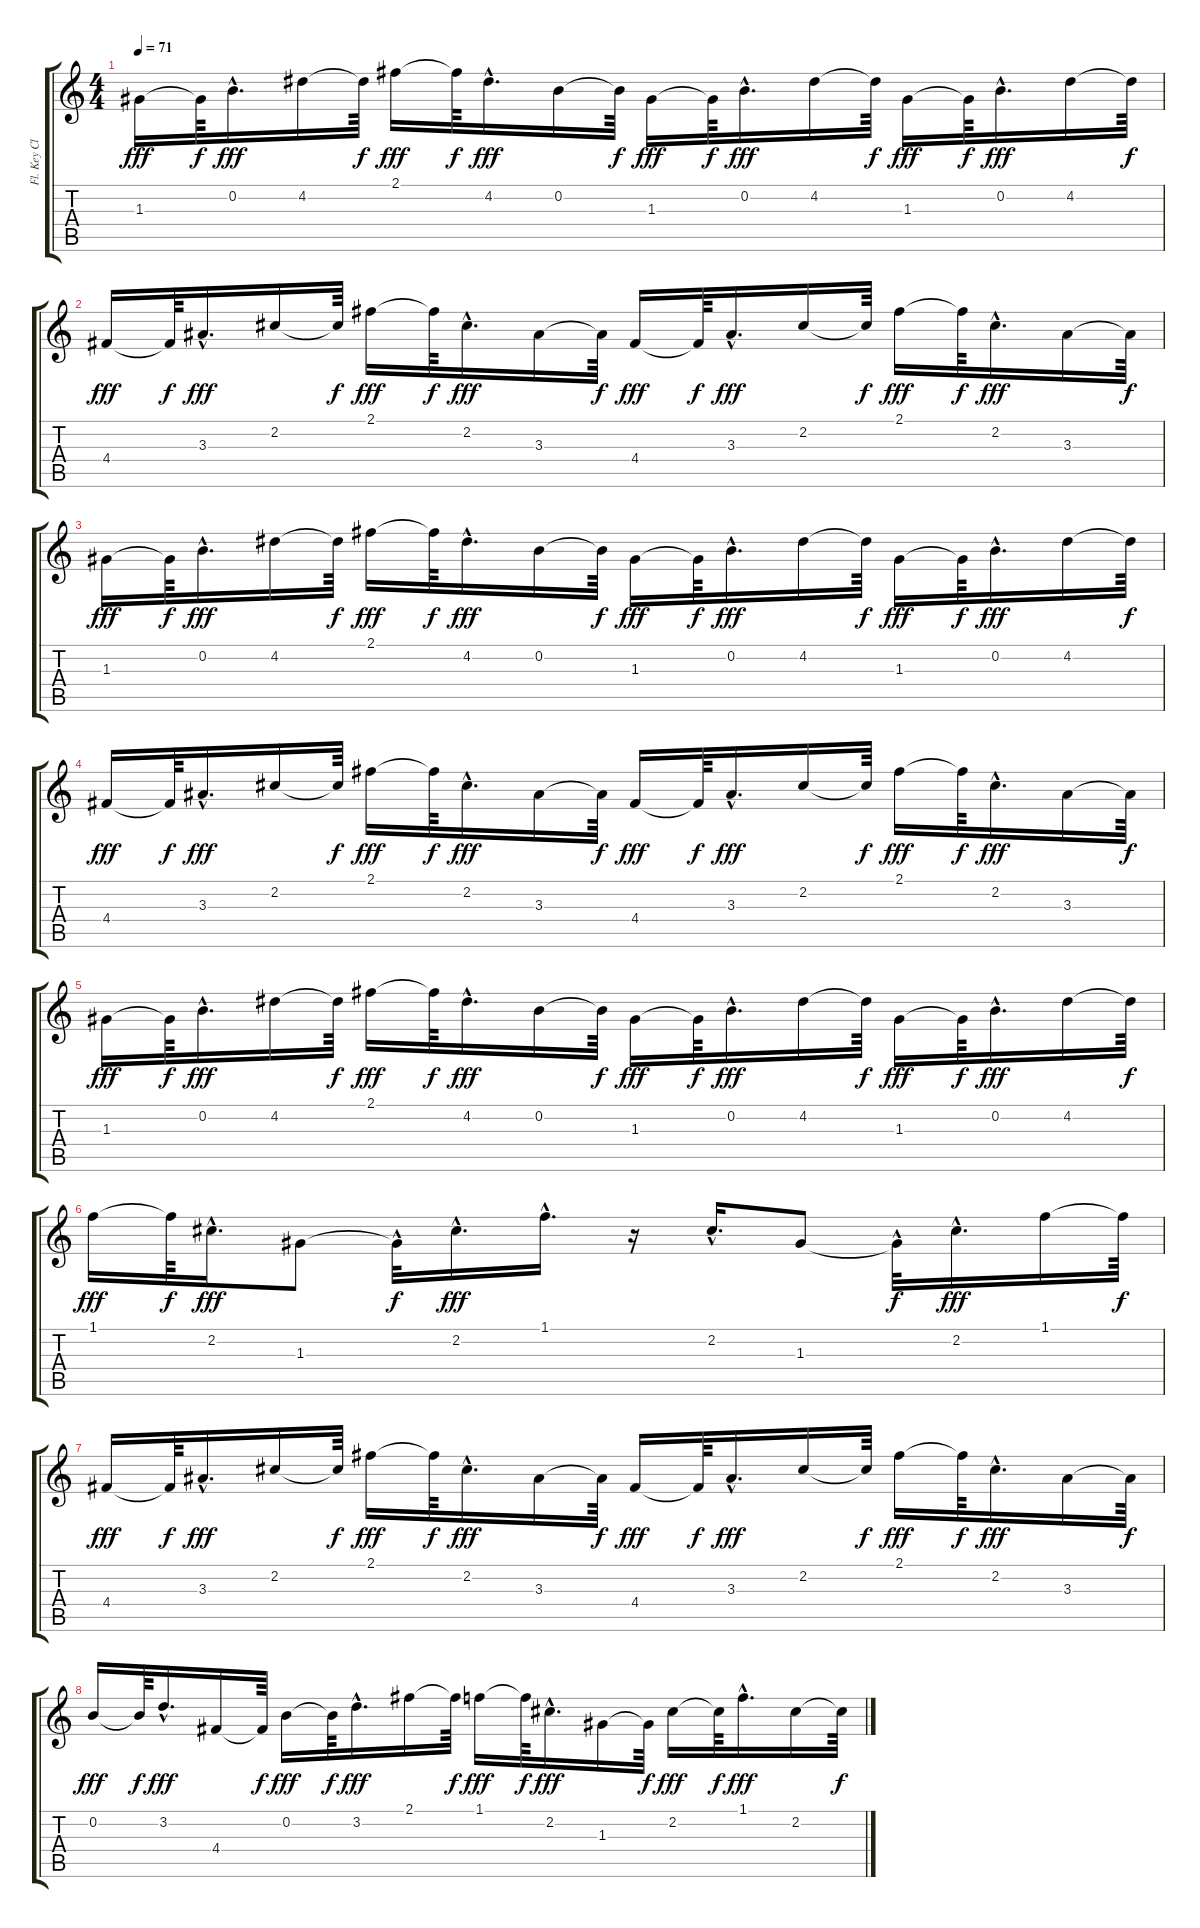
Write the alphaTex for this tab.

\track ("Fl. Key Click       " "Fl. Key Cl") {instrument acousticbass}
\staff {score tabs}
\tuning (E4 B3 G3 D3 A2 E2) {hide}
\ts (4 4)
\tempo 71
\clef g2
\ks c
1.3.16{dy fff} 1.3{t}.64{dy f} 0.2{hac}.16{d dy fff} 4.2.16 4.2{t}.64{dy f} 2.1.16{dy fff} 2.1{t}.64{dy f} 4.2{hac}.16{d dy fff} 0.2.16 0.2{t}.64{dy f} 1.3.16{dy fff} 1.3{t}.64{dy f} 0.2{hac}.16{d dy fff} 4.2.16 4.2{t}.64{dy f} 1.3.16{dy fff} 1.3{t}.64{dy f} 0.2{hac}.16{d dy fff} 4.2.16 4.2{t}.64{dy f} |
4.4.16{dy fff} 4.4{t}.64{dy f} 3.3{hac}.16{d dy fff} 2.2.16 2.2{t}.64{dy f} 2.1.16{dy fff} 2.1{t}.64{dy f} 2.2{hac}.16{d dy fff} 3.3.16 3.3{t}.64{dy f} 4.4.16{dy fff} 4.4{t}.64{dy f} 3.3{hac}.16{d dy fff} 2.2.16 2.2{t}.64{dy f} 2.1.16{dy fff} 2.1{t}.64{dy f} 2.2{hac}.16{d dy fff} 3.3.16 3.3{t}.64{dy f} |
1.3.16{dy fff} 1.3{t}.64{dy f} 0.2{hac}.16{d dy fff} 4.2.16 4.2{t}.64{dy f} 2.1.16{dy fff} 2.1{t}.64{dy f} 4.2{hac}.16{d dy fff} 0.2.16 0.2{t}.64{dy f} 1.3.16{dy fff} 1.3{t}.64{dy f} 0.2{hac}.16{d dy fff} 4.2.16 4.2{t}.64{dy f} 1.3.16{dy fff} 1.3{t}.64{dy f} 0.2{hac}.16{d dy fff} 4.2.16 4.2{t}.64{dy f} |
4.4.16{dy fff} 4.4{t}.64{dy f} 3.3{hac}.16{d dy fff} 2.2.16 2.2{t}.64{dy f} 2.1.16{dy fff} 2.1{t}.64{dy f} 2.2{hac}.16{d dy fff} 3.3.16 3.3{t}.64{dy f} 4.4.16{dy fff} 4.4{t}.64{dy f} 3.3{hac}.16{d dy fff} 2.2.16 2.2{t}.64{dy f} 2.1.16{dy fff} 2.1{t}.64{dy f} 2.2{hac}.16{d dy fff} 3.3.16 3.3{t}.64{dy f} |
1.3.16{dy fff} 1.3{t}.64{dy f} 0.2{hac}.16{d dy fff} 4.2.16 4.2{t}.64{dy f} 2.1.16{dy fff} 2.1{t}.64{dy f} 4.2{hac}.16{d dy fff} 0.2.16 0.2{t}.64{dy f} 1.3.16{dy fff} 1.3{t}.64{dy f} 0.2{hac}.16{d dy fff} 4.2.16 4.2{t}.64{dy f} 1.3.16{dy fff} 1.3{t}.64{dy f} 0.2{hac}.16{d dy fff} 4.2.16 4.2{t}.64{dy f} |
1.1.16{dy fff} 1.1{t}.64{dy f} 2.2{hac}.16{d dy fff} 1.3.8 1.3{hac t}.32{dy f} 2.2{hac}.16{d dy fff} 1.1{hac}.16{d} r.16 2.2{hac}.16{d} 1.3.8 1.3{hac t}.32{dy f} 2.2{hac}.16{d dy fff} 1.1.16 1.1{t}.64{dy f} |
4.4.16{dy fff} 4.4{t}.64{dy f} 3.3{hac}.16{d dy fff} 2.2.16 2.2{t}.64{dy f} 2.1.16{dy fff} 2.1{t}.64{dy f} 2.2{hac}.16{d dy fff} 3.3.16 3.3{t}.64{dy f} 4.4.16{dy fff} 4.4{t}.64{dy f} 3.3{hac}.16{d dy fff} 2.2.16 2.2{t}.64{dy f} 2.1.16{dy fff} 2.1{t}.64{dy f} 2.2{hac}.16{d dy fff} 3.3.16 3.3{t}.64{dy f} |
0.2.16{dy fff} 0.2{t}.64{dy f} 3.2{hac}.16{d dy fff} 4.4.16 4.4{t}.64{dy f} 0.2.16{dy fff} 0.2{t}.64{dy f} 3.2{hac}.16{d dy fff} 2.1.16 2.1{t}.64{dy f} 1.1.16{dy fff} 1.1{t}.64{dy f} 2.2{hac}.16{d dy fff} 1.3.16 1.3{t}.64{dy f} 2.2.16{dy fff} 2.2{t}.64{dy f} 1.1{hac}.16{d dy fff} 2.2.16 2.2{t}.64{dy f}
